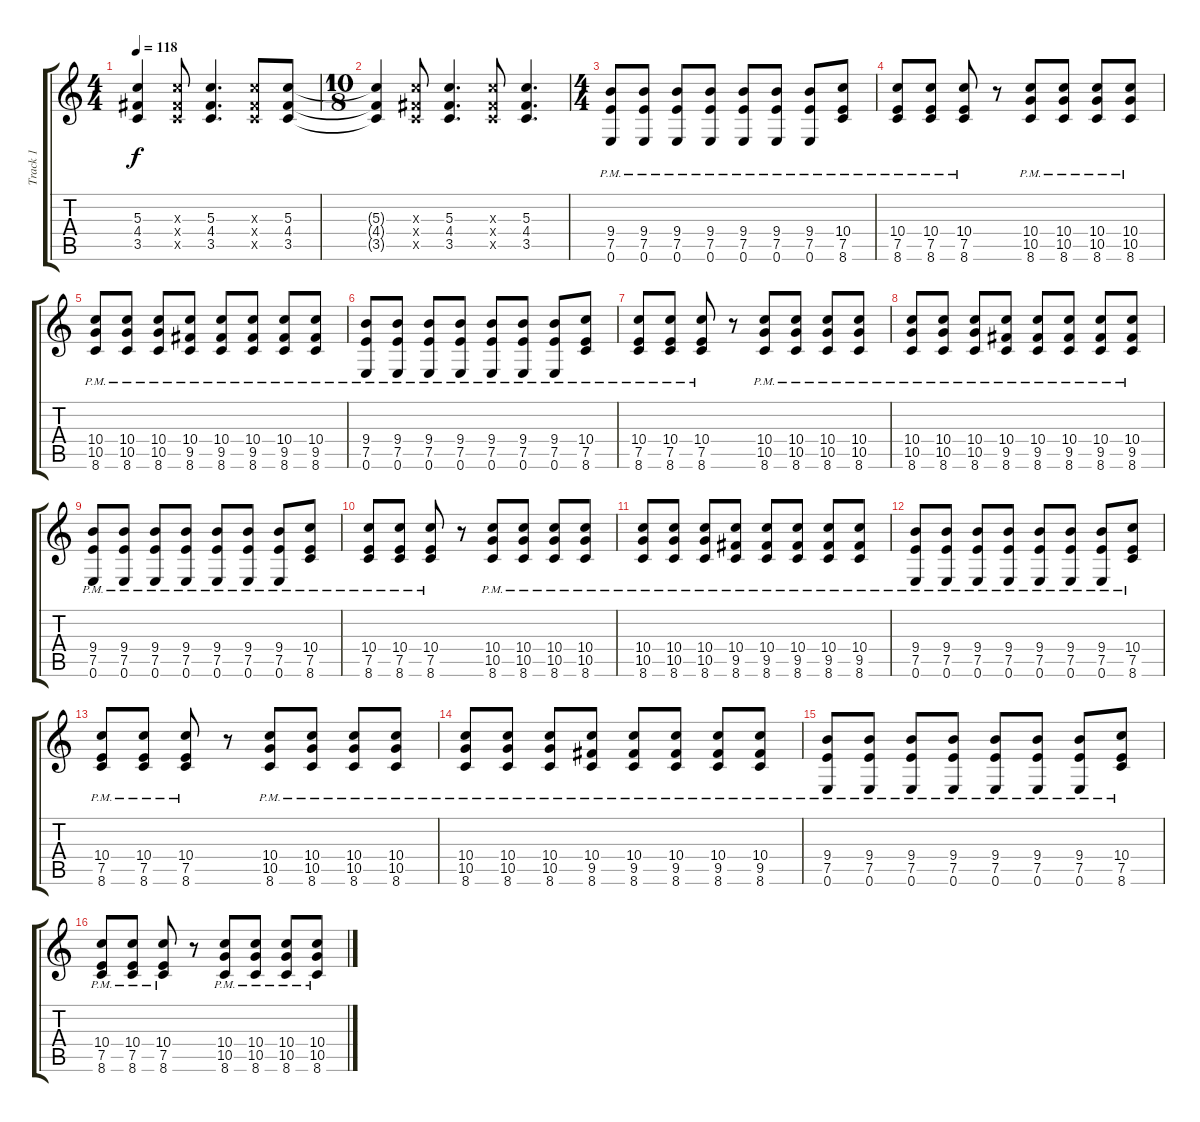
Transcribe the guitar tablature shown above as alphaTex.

\track ("Track 1" "Track 1") {instrument distortionguitar}
\staff {score tabs}
\tuning (E4 B3 G3 D3 A2 E2) {hide}
\ts (4 4)
\tempo 118
\clef g2
\ks c
(5.3{t} 4.4{t} 3.5{t}).4{dy f} (5.3{x} 4.4{x} 3.5{x}).8 (5.3 4.4 3.5).4{d} (5.3{x} 4.4{x} 3.5{x}).8 (5.3 4.4 3.5).8 |
\ts (10 8)
(5.3{t} 4.4{t} 3.5{t}).4 (5.3{x} 4.4{x} 3.5{x}).8 (5.3 4.4 3.5).4{d} (5.3{x} 4.4{x} 3.5{x}).8 (5.3 4.4 3.5).4{d} |
\ts (4 4)
(9.4{pm} 7.5{pm} 0.6{pm}).8{instrument distortionguitar} (9.4{pm} 7.5{pm} 0.6{pm}).8 (9.4{pm} 7.5{pm} 0.6{pm}).8 (9.4{pm} 7.5{pm} 0.6{pm}).8 (9.4{pm} 7.5{pm} 0.6{pm}).8 (9.4{pm} 7.5{pm} 0.6{pm}).8 (9.4{pm} 7.5{pm} 0.6{pm}).8 (10.4{pm} 7.5{pm} 8.6{pm}).8 |
(10.4{pm} 7.5{pm} 8.6{pm}).8 (10.4{pm} 7.5{pm} 8.6{pm}).8 (10.4{pm} 7.5{pm} 8.6{pm}).8 r.8 (10.4{pm} 10.5{pm} 8.6{pm}).8 (10.4{pm} 10.5{pm} 8.6{pm}).8 (10.4{pm} 10.5{pm} 8.6{pm}).8 (10.4{pm} 10.5{pm} 8.6{pm}).8 |
(10.4{pm} 10.5{pm} 8.6{pm}).8 (10.4{pm} 10.5{pm} 8.6{pm}).8 (10.4{pm} 10.5{pm} 8.6{pm}).8 (10.4{pm} 9.5{pm} 8.6{pm}).8 (10.4{pm} 9.5{pm} 8.6{pm}).8 (10.4{pm} 9.5{pm} 8.6{pm}).8 (10.4{pm} 9.5{pm} 8.6{pm}).8 (10.4{pm} 9.5{pm} 8.6{pm}).8 |
(9.4{pm} 7.5{pm} 0.6{pm}).8 (9.4{pm} 7.5{pm} 0.6{pm}).8 (9.4{pm} 7.5{pm} 0.6{pm}).8 (9.4{pm} 7.5{pm} 0.6{pm}).8 (9.4{pm} 7.5{pm} 0.6{pm}).8 (9.4{pm} 7.5{pm} 0.6{pm}).8 (9.4{pm} 7.5{pm} 0.6{pm}).8 (10.4{pm} 7.5{pm} 8.6{pm}).8 |
(10.4{pm} 7.5{pm} 8.6{pm}).8 (10.4{pm} 7.5{pm} 8.6{pm}).8 (10.4{pm} 7.5{pm} 8.6{pm}).8 r.8 (10.4{pm} 10.5{pm} 8.6{pm}).8 (10.4{pm} 10.5{pm} 8.6{pm}).8 (10.4{pm} 10.5{pm} 8.6{pm}).8 (10.4{pm} 10.5{pm} 8.6{pm}).8 |
(10.4{pm} 10.5{pm} 8.6{pm}).8 (10.4{pm} 10.5{pm} 8.6{pm}).8 (10.4{pm} 10.5{pm} 8.6{pm}).8 (10.4{pm} 9.5{pm} 8.6{pm}).8 (10.4{pm} 9.5{pm} 8.6{pm}).8 (10.4{pm} 9.5{pm} 8.6{pm}).8 (10.4{pm} 9.5{pm} 8.6{pm}).8 (10.4{pm} 9.5{pm} 8.6{pm}).8 |
(9.4{pm} 7.5{pm} 0.6{pm}).8 (9.4{pm} 7.5{pm} 0.6{pm}).8 (9.4{pm} 7.5{pm} 0.6{pm}).8 (9.4{pm} 7.5{pm} 0.6{pm}).8 (9.4{pm} 7.5{pm} 0.6{pm}).8 (9.4{pm} 7.5{pm} 0.6{pm}).8 (9.4{pm} 7.5{pm} 0.6{pm}).8 (10.4{pm} 7.5{pm} 8.6{pm}).8 |
(10.4{pm} 7.5{pm} 8.6{pm}).8 (10.4{pm} 7.5{pm} 8.6{pm}).8 (10.4{pm} 7.5{pm} 8.6{pm}).8 r.8 (10.4{pm} 10.5{pm} 8.6{pm}).8 (10.4{pm} 10.5{pm} 8.6{pm}).8 (10.4{pm} 10.5{pm} 8.6{pm}).8 (10.4{pm} 10.5{pm} 8.6{pm}).8 |
(10.4{pm} 10.5{pm} 8.6{pm}).8 (10.4{pm} 10.5{pm} 8.6{pm}).8 (10.4{pm} 10.5{pm} 8.6{pm}).8 (10.4{pm} 9.5{pm} 8.6{pm}).8 (10.4{pm} 9.5{pm} 8.6{pm}).8 (10.4{pm} 9.5{pm} 8.6{pm}).8 (10.4{pm} 9.5{pm} 8.6{pm}).8 (10.4{pm} 9.5{pm} 8.6{pm}).8 |
(9.4{pm} 7.5{pm} 0.6{pm}).8 (9.4{pm} 7.5{pm} 0.6{pm}).8 (9.4{pm} 7.5{pm} 0.6{pm}).8 (9.4{pm} 7.5{pm} 0.6{pm}).8 (9.4{pm} 7.5{pm} 0.6{pm}).8 (9.4{pm} 7.5{pm} 0.6{pm}).8 (9.4{pm} 7.5{pm} 0.6{pm}).8 (10.4{pm} 7.5{pm} 8.6{pm}).8 |
(10.4{pm} 7.5{pm} 8.6{pm}).8 (10.4{pm} 7.5{pm} 8.6{pm}).8 (10.4{pm} 7.5{pm} 8.6{pm}).8 r.8 (10.4{pm} 10.5{pm} 8.6{pm}).8 (10.4{pm} 10.5{pm} 8.6{pm}).8 (10.4{pm} 10.5{pm} 8.6{pm}).8 (10.4{pm} 10.5{pm} 8.6{pm}).8 |
(10.4{pm} 10.5{pm} 8.6{pm}).8 (10.4{pm} 10.5{pm} 8.6{pm}).8 (10.4{pm} 10.5{pm} 8.6{pm}).8 (10.4{pm} 9.5{pm} 8.6{pm}).8 (10.4{pm} 9.5{pm} 8.6{pm}).8 (10.4{pm} 9.5{pm} 8.6{pm}).8 (10.4{pm} 9.5{pm} 8.6{pm}).8 (10.4{pm} 9.5{pm} 8.6{pm}).8 |
(9.4{pm} 7.5{pm} 0.6{pm}).8 (9.4{pm} 7.5{pm} 0.6{pm}).8 (9.4{pm} 7.5{pm} 0.6{pm}).8 (9.4{pm} 7.5{pm} 0.6{pm}).8 (9.4{pm} 7.5{pm} 0.6{pm}).8 (9.4{pm} 7.5{pm} 0.6{pm}).8 (9.4{pm} 7.5{pm} 0.6{pm}).8 (10.4{pm} 7.5{pm} 8.6{pm}).8 |
(10.4{pm} 7.5{pm} 8.6{pm}).8 (10.4{pm} 7.5{pm} 8.6{pm}).8 (10.4{pm} 7.5{pm} 8.6{pm}).8 r.8 (10.4{pm} 10.5{pm} 8.6{pm}).8 (10.4{pm} 10.5{pm} 8.6{pm}).8 (10.4{pm} 10.5{pm} 8.6{pm}).8 (10.4{pm} 10.5{pm} 8.6{pm}).8
